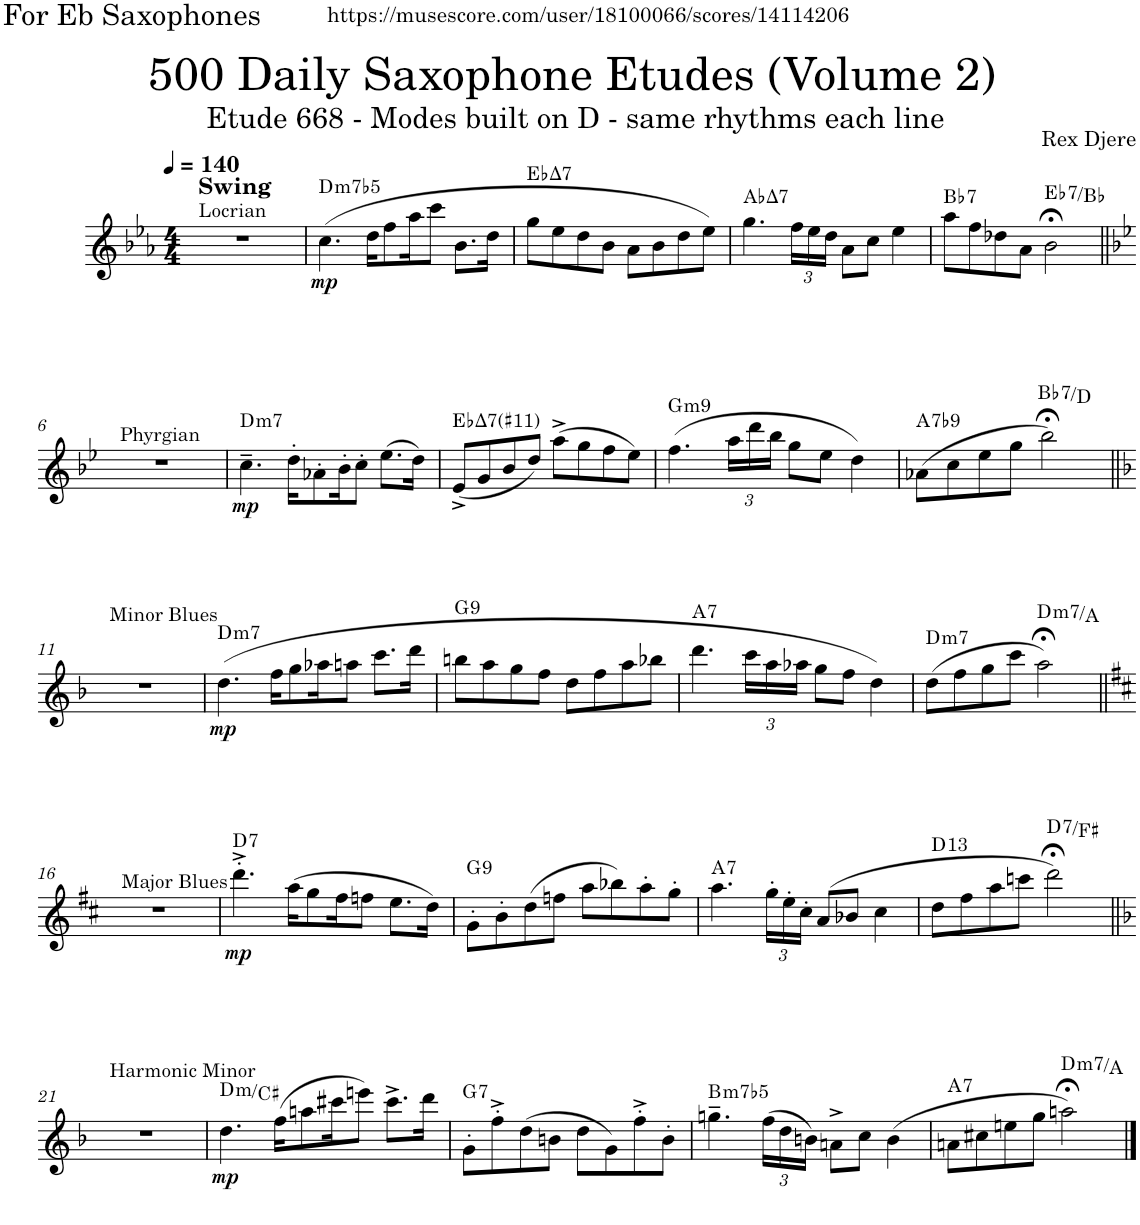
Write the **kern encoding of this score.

**kern	**dynam	**harte
*part1	*part1	*part1
*staff1	*staff1	*
*I"Alto Saxophone	*	*
*I'A. Sax.	*	*
*clefG2	*	*
*Trd5c9	*	*
*k[b-e-a-]	*	*
*M4/4	*	*
*MM140	*	*
=1	=1	=1
!LO:TX:a:t=Locrian	!	!
!LO:TX:a:B:t=Swing	!	!
1r	.	.
=2	=2	=2
!	!LO:DY:b	!LO:H:kt=m7b5
(4.cc\	mp	D:hdim7
16dd\KL	.	.
8ff\	.	.
16aa-\K	.	.
8ccc\J	.	.
8.b-\L	.	.
16dd\Jk	.	.
=3	=3	=3
!	!	!LO:H:kt=7
8gg\L	.	Eb:maj7
8ee-\	.	.
8dd\	.	.
8b-\J	.	.
8a-\L	.	.
8b-\	.	.
8dd\	.	.
8ee-\J)	.	.
=4	=4	=4
!	!	!LO:H:kt=7
4.gg\	.	Ab:maj7
*Xbrackettup	*	*
24ff\LL	.	.
24ee-\	.	.
24dd\JJ	.	.
8a-\L	.	.
8cc\J	.	.
4ee-\	.	.
=5	=5	=5
!	!	!LO:H:kt=7
8aa-\L	.	Bb:7
8ff\	.	.
8dd-X\	.	.
8a-\J	.	.
!	!	!LO:H:kt=7
2b-;<\	.	Eb:7/5
!!LO:LB:g=z
=6||	=6||	=6||
*k[b-e-]	*	*
!LO:TX:a:t=Phyrgian	!	!
1r	.	.
=7	=7	=7
!	!LO:DY:b	!LO:H:kt=m7
4.cc~\	mp	D:min7
16dd'\KL	.	.
8a-X'\	.	.
16b-'\K	.	.
8cc'\J	.	.
(8.ee-\L	.	.
16dd\Jk)	.	.
=8	=8	=8
!	!	!LO:H:kt=7
(8e-^/L	.	Eb:maj7(#11)
8g/	.	.
8b-/	.	.
8dd/J)	.	.
(8aa^\L	.	.
8gg\	.	.
8ff\	.	.
8ee-\J)	.	.
=9	=9	=9
!	!	!LO:H:kt=m9
(4.ff\	.	G:min9
24aa\LL	.	.
24ddd\	.	.
24bb-\JJ	.	.
8gg\L	.	.
8ee-\J	.	.
4dd\)	.	.
=10	=10	=10
!	!	!LO:H:kt=7
(8a-X\L	.	A:7(b9)
8cc\	.	.
8ee-\	.	.
8gg\J	.	.
!	!	!LO:H:kt=7
2bb-;<\)	.	Bb:7/3
!!LO:LB:g=z
=11||	=11||	=11||
*k[b-]	*	*
!LO:TX:a:t=Minor Blues	!	!
1r	.	.
=12	=12	=12
!	!LO:DY:b	!LO:H:kt=m7
(4.dd\	mp	D:min7
16ff\KL	.	.
8gg\	.	.
16aa-X\K	.	.
8aan\J	.	.
8.ccc\L	.	.
16ddd\Jk	.	.
=13	=13	=13
!	!	!LO:H:kt=9
8bbn\L	.	G:9
8aa\	.	.
8gg\	.	.
8ff\J	.	.
8dd\L	.	.
8ff\	.	.
8aa\	.	.
8bb-X\J	.	.
=14	=14	=14
!	!	!LO:H:kt=7
4.ddd\	.	A:7
24ccc\LL	.	.
24aa\	.	.
24aa-X\JJ	.	.
8gg\L	.	.
8ff\J	.	.
4dd\)	.	.
=15	=15	=15
!	!	!LO:H:kt=m7
(8dd\L	.	D:min7
8ff\	.	.
8gg\	.	.
8ccc\J	.	.
!	!	!LO:H:kt=m7
2aa;<\)	.	D:min7/5
!!LO:LB:g=z
=16||	=16||	=16||
*k[f#c#]	*	*
!LO:TX:a:t=Major Blues	!	!
1r	.	.
=17	=17	=17
!	!LO:DY:b	!LO:H:kt=7
4.ddd^'\	mp	D:7
(16aa\KL	.	.
8gg\	.	.
16ff#\K	.	.
8ffn\J	.	.
8.ee\L	.	.
16dd\Jk)	.	.
=18	=18	=18
!	!	!LO:H:kt=9
8g'\L	.	G:9
8b'\	.	.
(8dd\	.	.
8ffn\J	.	.
8aa\L	.	.
8bb-X\)	.	.
8aa'\	.	.
8gg'\J	.	.
=19	=19	=19
!	!	!LO:H:kt=7
4.aa\	.	A:7
24gg'\LL	.	.
24ee'\	.	.
24cc#'\JJ	.	.
(8a/L	.	.
8b-X/J	.	.
4cc#\	.	.
=20	=20	=20
!	!	!LO:H:kt=13
8dd\L	.	D:9(11,13)
8ff#\	.	.
8aa\	.	.
8cccn\J	.	.
!	!	!LO:H:kt=7
2ddd;<\)	.	D:7/3
!!LO:LB:g=z
=21||	=21||	=21||
*k[b-]	*	*
!LO:TX:a:t=Harmonic Minor	!	!
1r	.	.
=22	=22	=22
!	!LO:DY:b	!LO:H:kt=m
4.dd\	mp	D:min/7
(16ff\KL	.	.
8aan\	.	.
16ccc#X\K	.	.
8eeen\J)	.	.
8.ccc#^\L	.	.
16ddd\Jk	.	.
=23	=23	=23
!	!	!LO:H:kt=7
8g'\L	.	G:7
8ff'^\	.	.
(8dd\	.	.
8bn\J	.	.
8dd\L	.	.
8g\)	.	.
8ff'^\	.	.
8b'\J	.	.
=24	=24	=24
!	!	!LO:H:kt=m7b5
4.ggn~\	.	B:hdim7
(24ff\LL	.	.
24dd\	.	.
24bn\JJ)	.	.
8an^\L	.	.
8cc\J	.	.
(4b\	.	.
=25	=25	=25
!	!	!LO:H:kt=7
8an\L	.	A:7
8cc#X\	.	.
8een\	.	.
8gg\J	.	.
!	!	!LO:H:kt=m7
2aan;<\)	.	D:min7/5
==	==	==
*-	*-	*-
